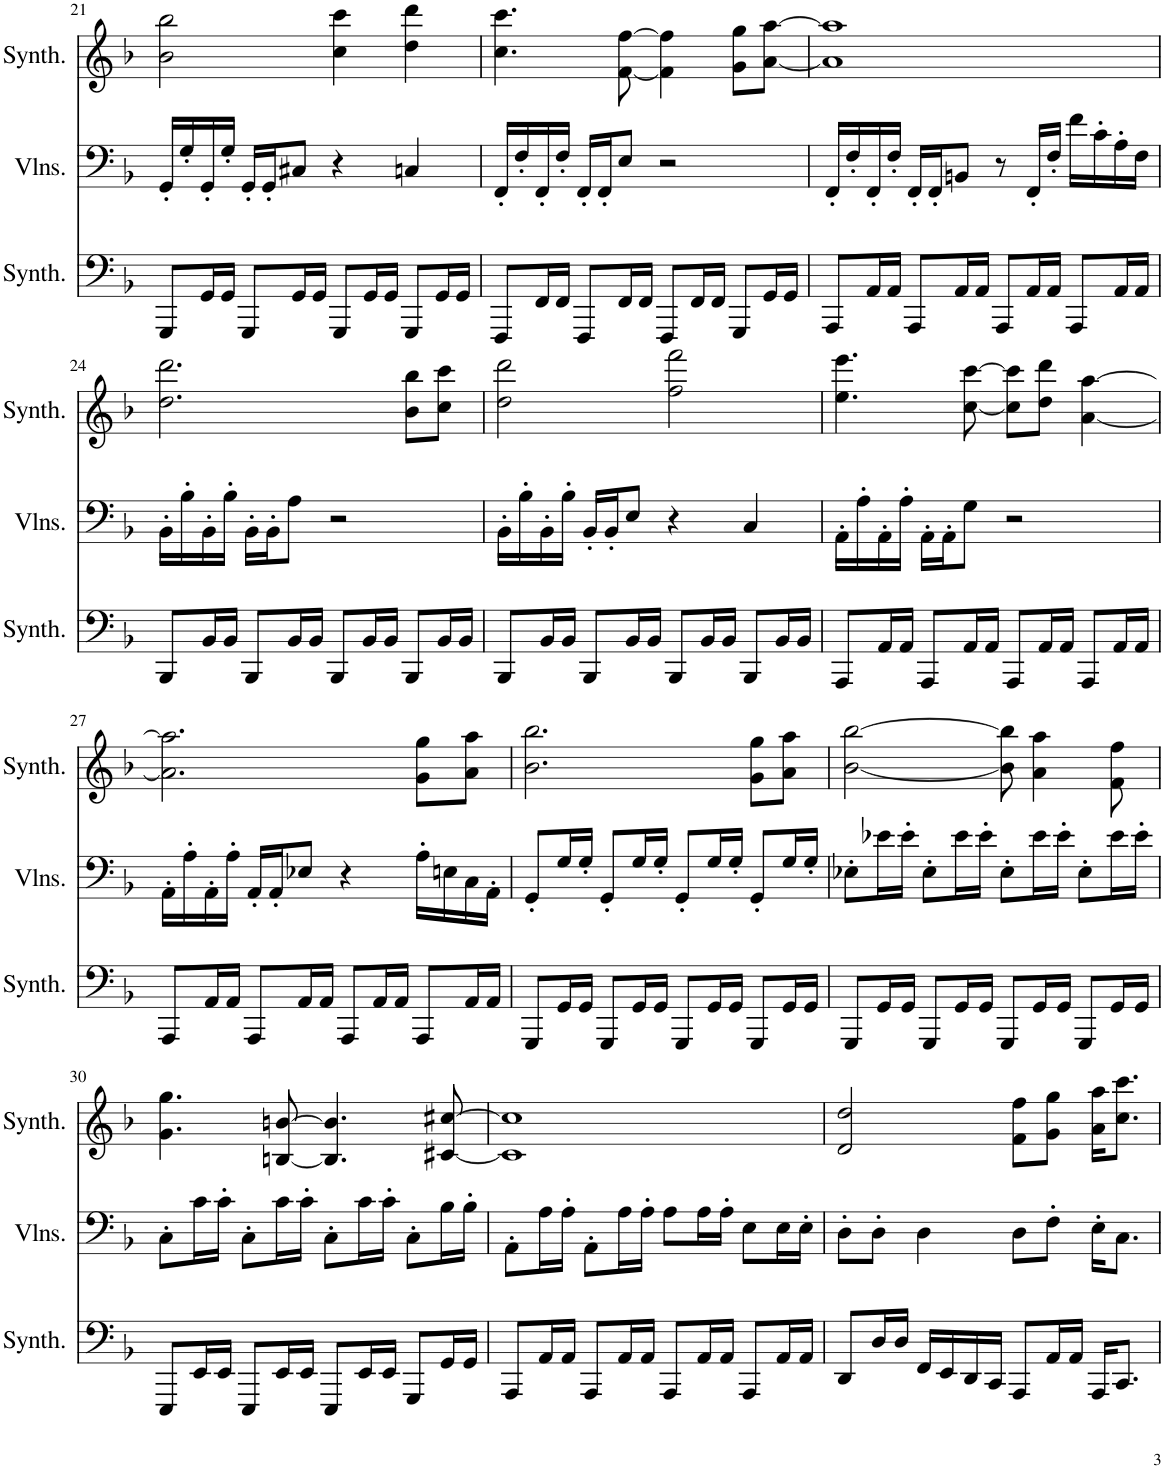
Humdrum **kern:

**kern	**kern	**kern
*part3	*part2	*part1
*staff3	*staff2	*staff1
*I"Synthétiseur de basses	*I"Violons	*I"Synthétiseur de triangles
*I'Synth.	*I'Vlns.	*I'Synth.
!!LO:PB:g=z
*clefF4	*clefF4	*clefG2
*k[b-]	*k[b-]	*k[b-]
*M4/4	*M4/4	*M4/4
=21	=21	=21
8GGG/L	16GG'/LL	2b-\ 2bb-\
.	16G'/	.
16GG/L	16GG'/	.
16GG/JJ	16G'/JJ	.
8GGG/L	16GG'/LL	.
.	16GG'/J	.
16GG/L	8C#X/J	.
16GG/JJ	.	.
8GGG/L	4r	4cc\ 4ccc\
16GG/L	.	.
16GG/JJ	.	.
8GGG/L	4Cn/	4dd\ 4ddd\
16GG/L	.	.
16GG/JJ	.	.
=22	=22	=22
8FFF/L	16FF'/LL	4.cc\ 4.ccc\
.	16F'/	.
16FF/L	16FF'/	.
16FF/JJ	16F'/JJ	.
8FFF/L	16FF'/LL	.
.	16FF'/J	.
16FF/L	8E/J	[8f\ [8ff\
16FF/JJ	.	.
8FFF/L	2r	4f\] 4ff\]
16FF/L	.	.
16FF/JJ	.	.
8GGG/L	.	8g\ 8gg\L
16GG/L	.	[8a\ [8aa\J
16GG/JJ	.	.
=23	=23	=23
8AAA/L	16FF'/LL	1a] 1aa]
.	16F'/	.
16AA/L	16FF'/	.
16AA/JJ	16F'/JJ	.
8AAA/L	16FF'/LL	.
.	16FF'/J	.
16AA/L	8BBn/J	.
16AA/JJ	.	.
8AAA/L	8r	.
16AA/L	16FF'/LL	.
16AA/JJ	16F'/JJ	.
8AAA/L	16f\LL	.
.	16c'\	.
16AA/L	16A'\	.
16AA/JJ	16F\JJ	.
!!LO:LB:g=z
=24	=24	=24
8BBB-/L	16BB-'\LL	2.dd\ 2.ddd\
.	16B-'\	.
16BB-/L	16BB-'\	.
16BB-/JJ	16B-'\JJ	.
8BBB-/L	16BB-'\LL	.
.	16BB-'\J	.
16BB-/L	8A\J	.
16BB-/JJ	.	.
8BBB-/L	2r	.
16BB-/L	.	.
16BB-/JJ	.	.
8BBB-/L	.	8b-\ 8bb-\L
16BB-/L	.	8cc\ 8ccc\J
16BB-/JJ	.	.
=25	=25	=25
8BBB-/L	16BB-'\LL	2dd\ 2ddd\
.	16B-'\	.
16BB-/L	16BB-'\	.
16BB-/JJ	16B-'\JJ	.
8BBB-/L	16BB-'/LL	.
.	16BB-'/J	.
16BB-/L	8E/J	.
16BB-/JJ	.	.
8BBB-/L	4r	2ff\ 2fff\
16BB-/L	.	.
16BB-/JJ	.	.
8BBB-/L	4C/	.
16BB-/L	.	.
16BB-/JJ	.	.
=26	=26	=26
8AAA/L	16AA'\LL	4.ee\ 4.eee\
.	16A'\	.
16AA/L	16AA'\	.
16AA/JJ	16A'\JJ	.
8AAA/L	16AA'\LL	.
.	16AA'\J	.
16AA/L	8G\J	[8cc\ [8ccc\
16AA/JJ	.	.
8AAA/L	2r	8cc\] 8ccc\]L
16AA/L	.	8dd\ 8ddd\J
16AA/JJ	.	.
8AAA/L	.	[4a\ [4aa\
16AA/L	.	.
16AA/JJ	.	.
!!LO:LB:g=z
=27	=27	=27
8AAA/L	16AA'\LL	2.a\] 2.aa\]
.	16A'\	.
16AA/L	16AA'\	.
16AA/JJ	16A'\JJ	.
8AAA/L	16AA'/LL	.
.	16AA'/J	.
16AA/L	8E-X/J	.
16AA/JJ	.	.
8AAA/L	4r	.
16AA/L	.	.
16AA/JJ	.	.
8AAA/L	16A'\LL	8g\ 8gg\L
.	16En\	.
16AA/L	16C\	8a\ 8aa\J
16AA/JJ	16AA'\JJ	.
=28	=28	=28
8GGG/L	8GG'/L	2.b-\ 2.bb-\
16GG/L	16G/L	.
16GG/JJ	16G'/JJ	.
8GGG/L	8GG'/L	.
16GG/L	16G/L	.
16GG/JJ	16G'/JJ	.
8GGG/L	8GG'/L	.
16GG/L	16G/L	.
16GG/JJ	16G'/JJ	.
8GGG/L	8GG'/L	8g\ 8gg\L
16GG/L	16G/L	8a\ 8aa\J
16GG/JJ	16G'/JJ	.
=29	=29	=29
8GGG/L	8E-X'\L	[2b-\ [2bb-\
16GG/L	16e-X\L	.
16GG/JJ	16e-'\JJ	.
8GGG/L	8E-'\L	.
16GG/L	16e-\L	.
16GG/JJ	16e-'\JJ	.
8GGG/L	8E-'\L	8b-\] 8bb-\]
16GG/L	16e-\L	4a\ 4aa\
16GG/JJ	16e-'\JJ	.
8GGG/L	8E-'\L	.
16GG/L	16e-\L	8f\ 8ff\
16GG/JJ	16e-'\JJ	.
!!LO:LB:g=z
=30	=30	=30
8EEE/L	8C'\L	4.g\ 4.gg\
16EE/L	16c\L	.
16EE/JJ	16c'\JJ	.
8EEE/L	8C'\L	.
16EE/L	16c\L	[8Bn/ [8bn/
16EE/JJ	16c'\JJ	.
8EEE/L	8C'\L	4.B/] 4.b/]
16EE/L	16c\L	.
16EE/JJ	16c'\JJ	.
8GGG/L	8C'\L	.
16GG/L	16B-\L	[8c#X/ [8cc#X/
16GG/JJ	16B-'\JJ	.
=31	=31	=31
8AAA/L	8AA'\L	1c#] 1cc#]
16AA/L	16A\L	.
16AA/JJ	16A'\JJ	.
8AAA/L	8AA'\L	.
16AA/L	16A\L	.
16AA/JJ	16A'\JJ	.
8AAA/L	8A\L	.
16AA/L	16A\L	.
16AA/JJ	16A'\JJ	.
8AAA/L	8E\L	.
16AA/L	16E\L	.
16AA/JJ	16E'\JJ	.
=32	=32	=32
8DD/L	8D'\L	2d/ 2dd/
16D/L	8D'\J	.
16D/JJ	.	.
16FF/LL	4D\	.
16EE/	.	.
16DD/	.	.
16CC/JJ	.	.
8AAA/L	8D\L	8f\ 8ff\L
16AA/L	8F'\J	8g\ 8gg\J
16AA/JJ	.	.
16AAA/KL	16E'\KL	16a\ 16aa\KL
8.CC/J	8.C\J	8.cc\ 8.ccc\J
=	=	=
*-	*-	*-
